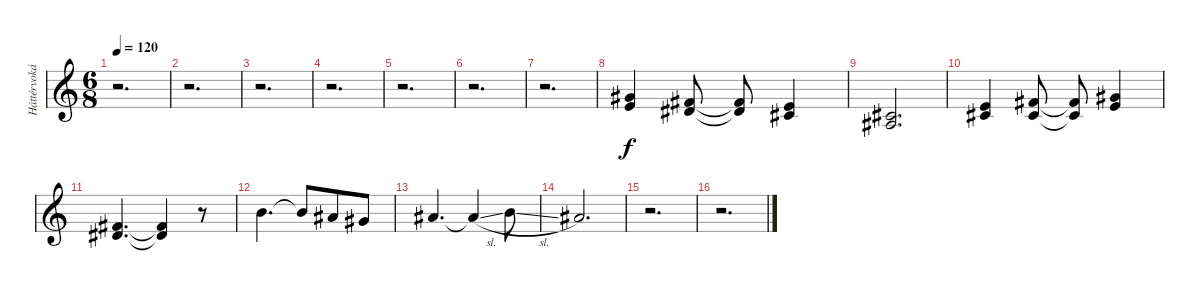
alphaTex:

\track ("Háttérvokál" "Háttérvoká") {instrument choiraahs}
\staff {score}
\tuning (E4 B3 G3 D3 A2 E2) {hide}
\ts (6 8)
\tempo 120
\clef g2
\ks c
r.2{d dy f} |
r.2{d} |
r.2{d} |
r.2{d} |
r.2{d} |
r.2{d} |
r.2{d} |
(4.1 5.2).4 (2.1 4.2).8 (2.1{t} 4.2{t}).8 (0.1 2.2).4 |
(2.2 3.3).2{d} |
(0.1 2.2).4 (2.1 2.2).8 (2.1{t} 2.2{t}).8 (4.1 5.2).4 |
(2.1 4.2).4{d} (2.1{t} 4.2{t}).4 r.8 |
7.1.4{d} 7.1{t}.8 6.1.8 4.1.8 |
6.1.4{d} 6.1{sl t}.4 7.1{sl}.8 |
6.1.2{d} |
r.2{d} |
r.2{d}
